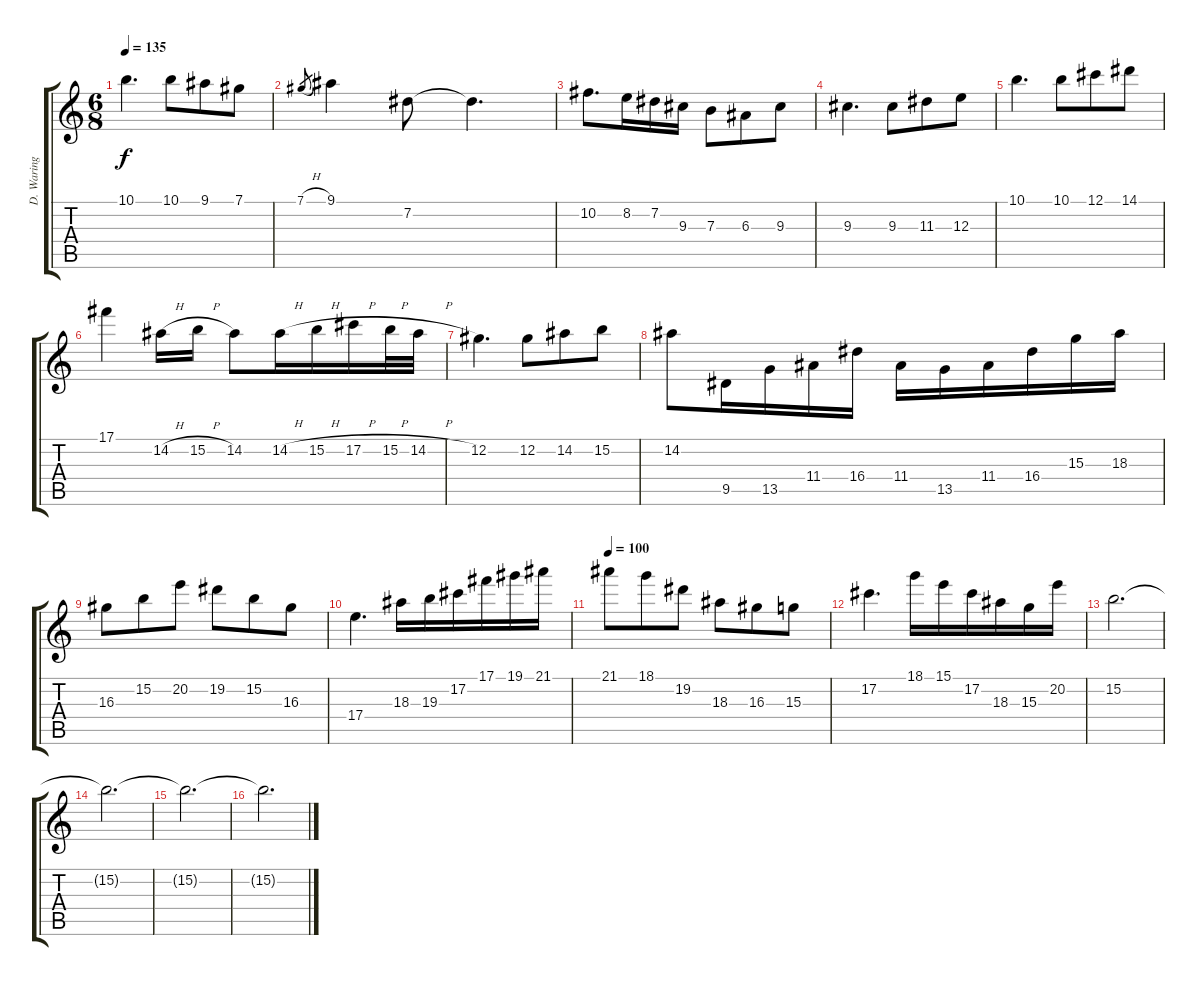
\track ("D. Waring Gtr." "D. Waring ") {instrument distortionguitar}
\staff {score tabs}
\tuning (Db4 Ab3 E3 B2 Gb2 Db2) {hide}
\ts (6 8)
\tempo 135
\clef g2
\ks c
10.1.4{d dy f} 10.1.8 9.1.8 7.1.8 |
7.1{h}.8{gr} 9.1.4 7.2.8 7.2{t}.4{d} |
10.2.8{d} 8.2.16 7.2.16 9.3.16 7.3.8 6.3.8 9.3.8 |
9.3.4{d} 9.3.8 11.3.8 12.3.8 |
10.1.4{d} 10.1.8 12.1.8 14.1.8 |
17.1.4 14.2{h}.16 15.2{h}.16 14.2.8 14.2{h}.16 15.2{h}.16 17.2{h}.16 15.2{h}.32 14.2{h}.32 |
12.2.4{d} 12.2.8 14.2.8 15.2.8 |
14.2.8 9.5.16 13.5.16 11.4.16 16.4.16 11.4.16 13.5.16 11.4.16 16.4.16 15.3.16 18.3.16 |
16.3.8 15.2.8 20.2.8 19.2.8 15.2.8 16.3.8 |
17.4.4{d} 18.3.16 19.3.16 17.2.16 17.1.16 19.1.16 21.1.16 |
\tempo 100
21.1.8 18.1.8 19.2.8 18.3.8 16.3.8 15.3.8 |
17.2.4{d} 18.1.16 15.1.16 17.2.16 18.3.16 15.3.16 20.2.16 |
15.2.2{d} |
15.2{t}.2{d} |
15.2{t}.2{d volume 0} |
15.2{t}.2{d}
